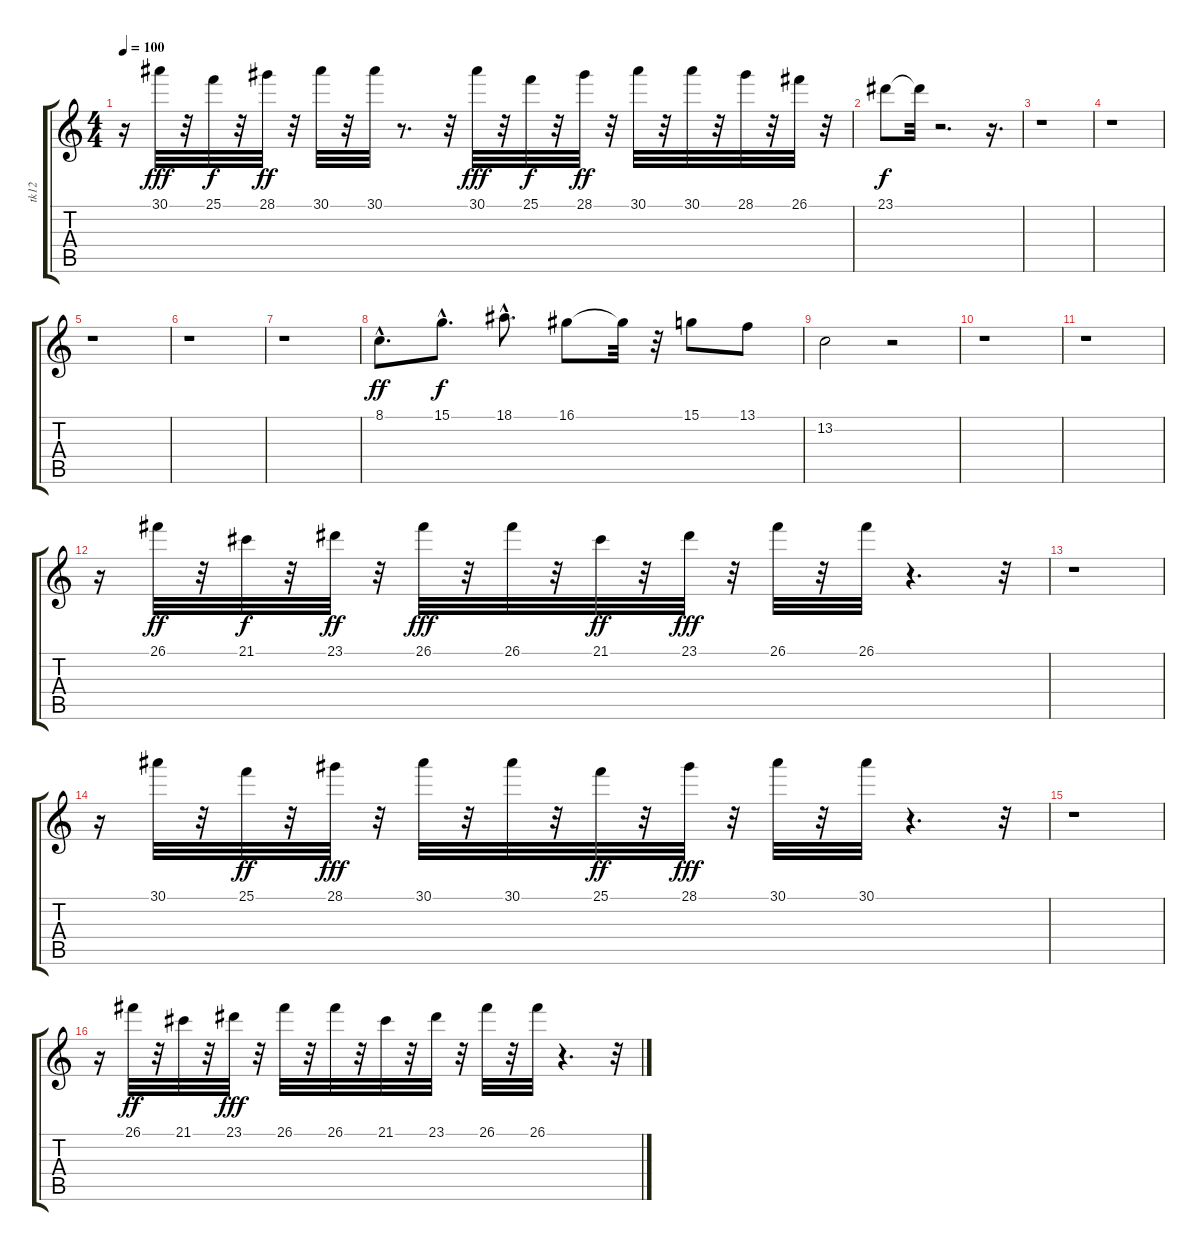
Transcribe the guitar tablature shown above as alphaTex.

\track ("tk12" "tk12") {instrument piccolo}
\staff {score tabs}
\tuning (E4 B3 G3 D3 A2 E2) {hide}
\ts (4 4)
\tempo 100
\clef g2
\ks c
r.16{dy ff} 30.1.32{dy fff} r.32 25.1.32{dy f} r.32 28.1.32{dy ff} r.32 30.1.32 r.32 30.1.32 r.8{d} r.32 30.1.32{dy fff} r.32 25.1.32{dy f} r.32 28.1.32{dy ff} r.32 30.1.32 r.32 30.1.32 r.32 28.1.32 r.32 26.1.32 r.32 |
23.1.8{dy f} 23.1{t}.32 r.2{d} r.16{d} |
r.1 |
r.1 |
r.1 |
r.1 |
r.1 |
8.1{hac}.8{d dy ff} 15.1{hac}.8{d dy f} 18.1{hac}.8{d} 16.1.8 16.1{t}.32 r.32 15.1.8 13.1.8 |
13.2.2 r.2 |
r.1 |
r.1 |
r.16 26.1.32{dy ff} r.32 21.1.32{dy f} r.32 23.1.32{dy ff} r.32 26.1.32{dy fff} r.32 26.1.32 r.32 21.1.32{dy ff} r.32 23.1.32{dy fff} r.32 26.1.32 r.32 26.1.32 r.4{d} r.32 |
r.1 |
r.16 30.1.32 r.32 25.1.32{dy ff} r.32 28.1.32{dy fff} r.32 30.1.32 r.32 30.1.32 r.32 25.1.32{dy ff} r.32 28.1.32{dy fff} r.32 30.1.32 r.32 30.1.32 r.4{d} r.32 |
r.1 |
r.16 26.1.32{dy ff} r.32 21.1.32 r.32 23.1.32{dy fff} r.32 26.1.32 r.32 26.1.32 r.32 21.1.32 r.32 23.1.32 r.32 26.1.32 r.32 26.1.32 r.4{d} r.32
